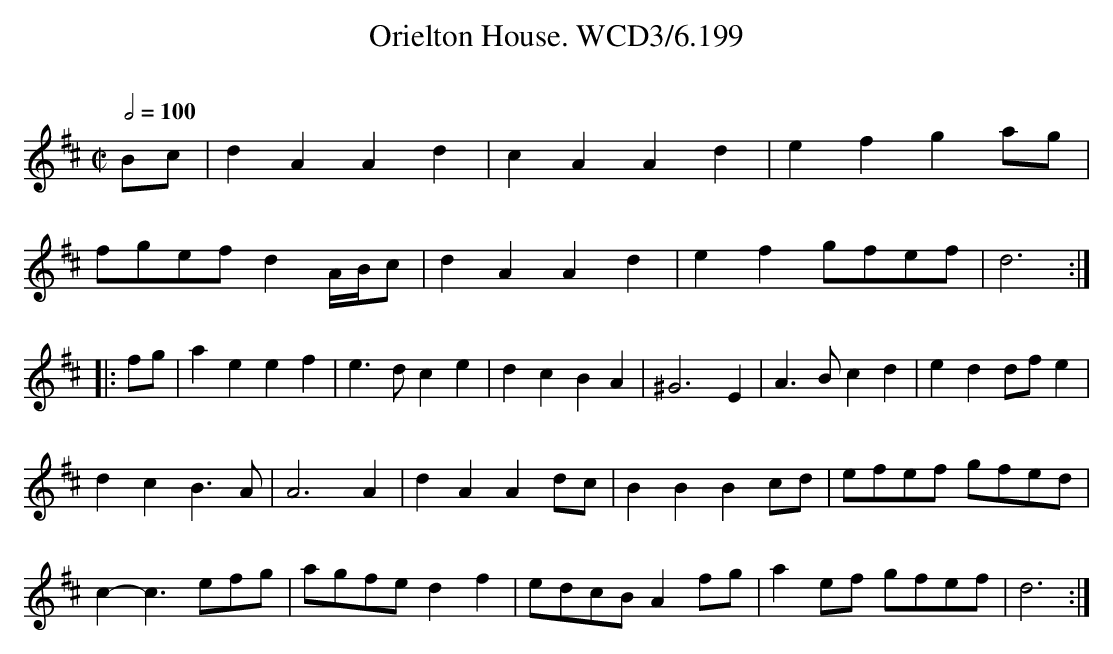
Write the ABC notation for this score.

X:1
T:Orielton House. WCD3/6.199
O:
M:C|
L:1/8
Q:1/2=100
K:D
Bc|d2A2A2d2|c2A2A2d2|e2f2g2 ag|
fgef d2 A/B/c|d2A2A2d2|e2f2gfef|d6:|
|:fg|a2e2e2f2|e3 d c2e2|d2c2B2A2|^G6 E2|A3 B c2d2|e2d2 df e2|
d2c2 B3 A|A6 A2|d2A2A2 dc|B2B2B2 cd|efef gfed|
c2-c3 efg|agfe d2 f2|edcB A2 fg|a2 ef gfef|d6:|
